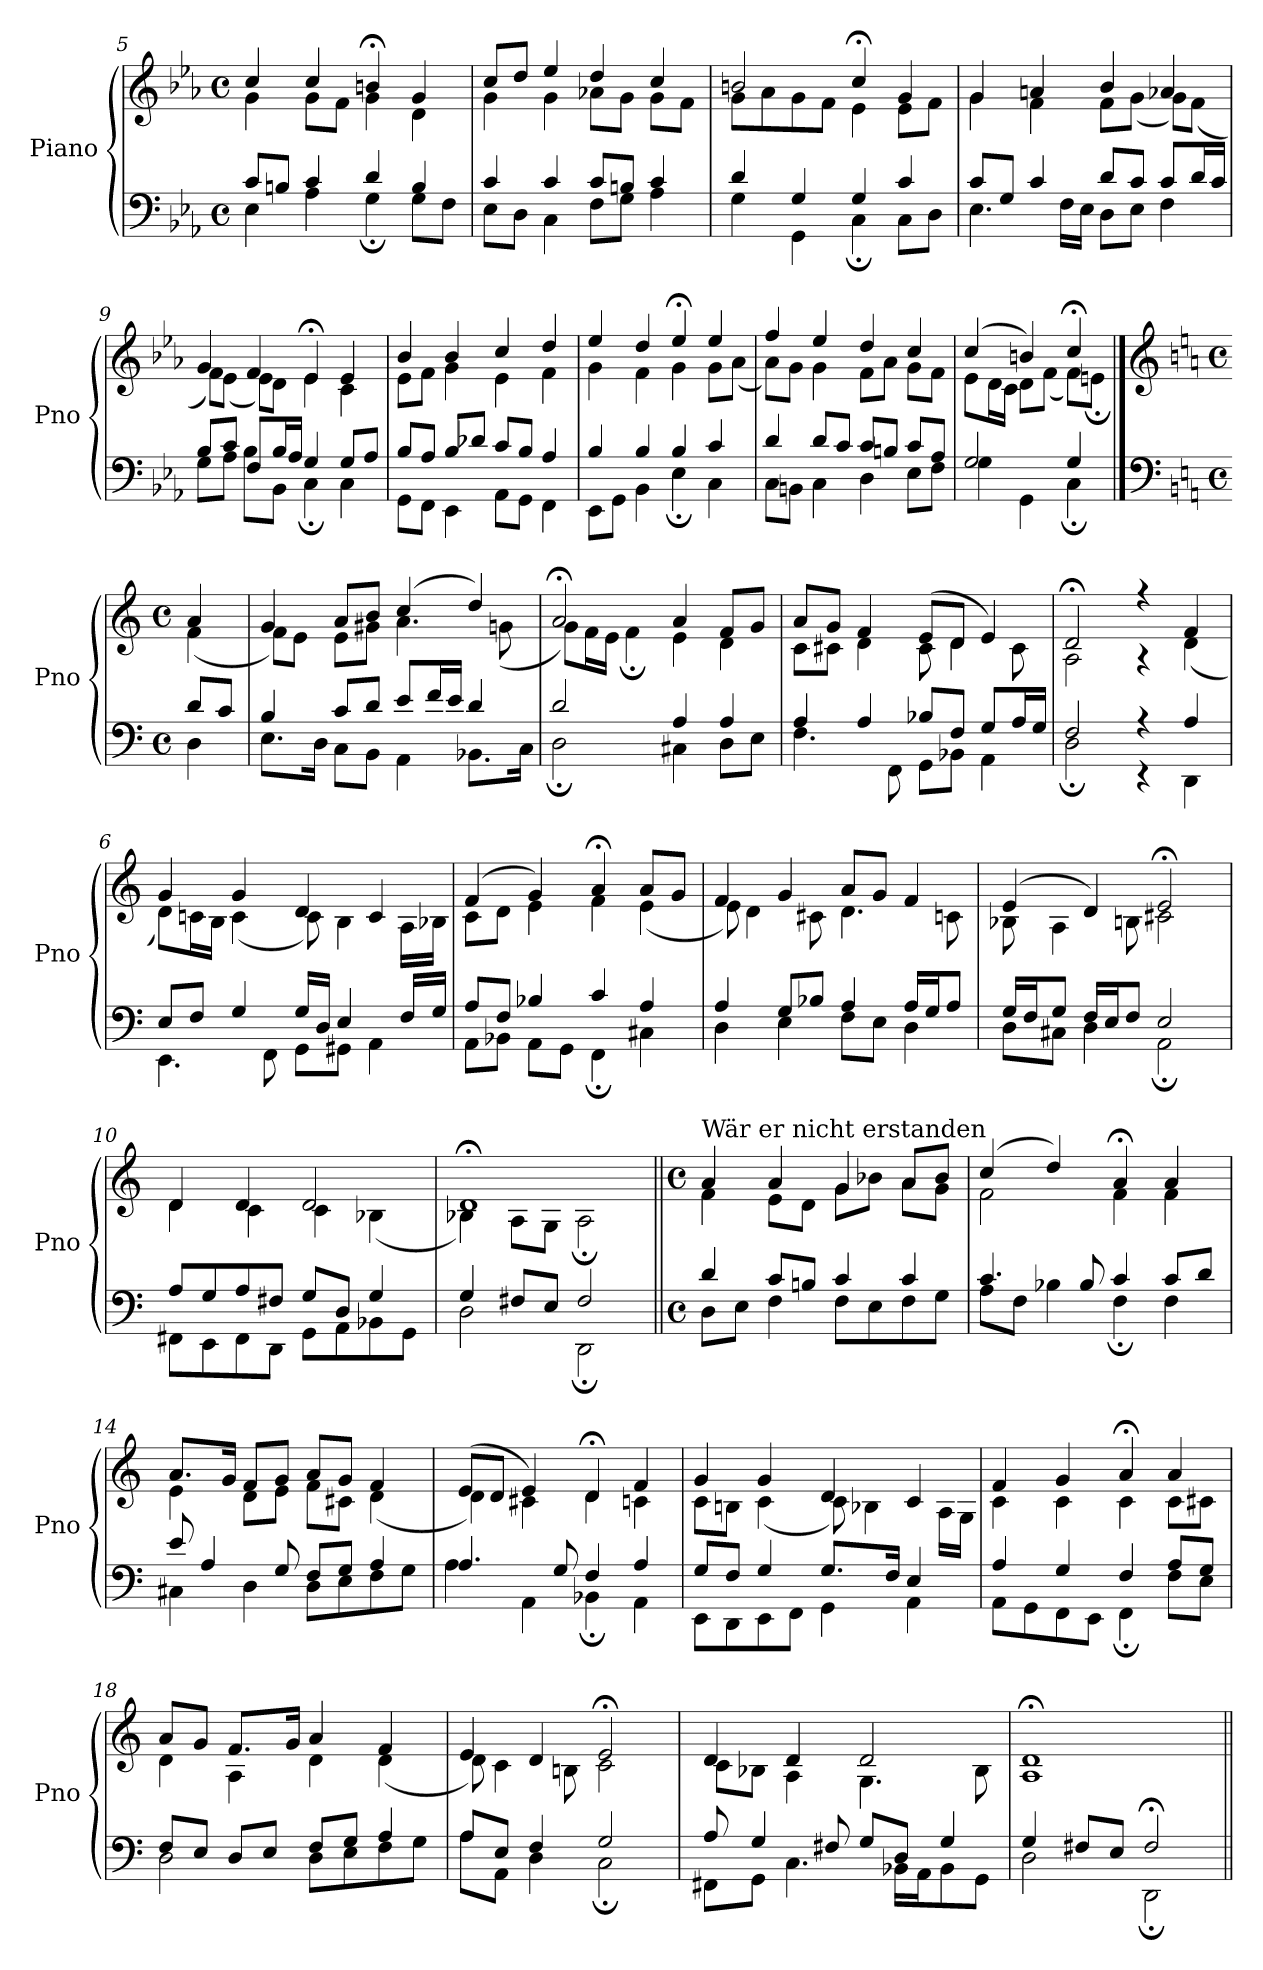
**kern	**kern
*part1	*part1
*staff2	*staff1
*I"Piano	*
*I'Pno	*
*clefF4	*clefG2
*k[b-e-a-]	*k[b-e-a-]
*M4/4	*M4/4
*met(c)	*met(c)
=5	=5
*^	*^
8c/L	4E-\	4cc/	4g\
8Bn/J	.	.	.
4c/	4A-\	4cc/	8g\L
.	.	.	8f\J
4d/	4G;\	4bn;</	4g\
4B/	8G\L	4g/	4d\
.	8F\J	.	.
=6	=6	=6	=6
4c/	8E-\L	8cc/L	4g\
.	8D\J	8dd/J	.
4c/	4C\	4ee-/	4g\
8c/L	8F\L	4dd/	8a-X\L
8Bn/J	8G\J	.	8g\J
4c/	4A-\	4cc/	8g\L
.	.	.	8f\J
=7	=7	=7	=7
4d/	4G\	2bn/	8g\L
.	.	.	8a-\
4G/	4GG\	.	8g\
.	.	.	8f\J
4G/	4C;\	4cc;</	4e-\
4c/	8C\L	4g/	8e-\L
.	8D\J	.	8f\J
=8	=8	=8	=8
8c/L	4.E-\	4g/	4g\
8G/J	.	.	.
4c/	.	4an/	4f\
.	16F\LL	.	.
.	16E-\JJ	.	.
8d/L	8D\L	4b-/	8f\L
8c/J	8E-\J	.	(<8g\J
8c/L	4F\	4a-X/	8g\L)
16d/L	.	.	(<8f\J
16c/JJ	.	.	.
=9	=9	=9	=9
8B-/L	8G\L	4g/	8f\L)
8c/J	8A-\J	.	(<8e-\J
8F/L	8B-\L	4f/	8e-\L)
16B-/L	8BB-\J	.	8d\J
16A-/JJ	.	.	.
4G/	4C;\	4e-;</	4e-\
8G/L	4C\	4e-/	4c\
8A-/J	.	.	.
=10	=10	=10	=10
8B-/L	8GG\L	4b-/	8e-\L
8A-/J	8FF\J	.	8f\J
8B-/L	4EE-\	4b-/	4g\
8d-X/J	.	.	.
8c/L	8AA-\L	4cc/	4e-\
8B-/J	8GG\J	.	.
4A-/	4FF\	4dd/	4f\
=11	=11	=11	=11
4B-/	8EE-\L	4ee-/	4g\
.	8GG\J	.	.
4B-/	4BB-\	4dd/	4f\
4B-/	4E-;\	4ee-;</	4g\
4c/	4C\	4ee-/	8g\L
.	.	.	(<8a-\J
=12	=12	=12	=12
4d/	8C\L	4ff/	8a-\L)
.	8BBn\J	.	8g\J
8d/L	4C\	4ee-/	4g\
8c/J	.	.	.
8c/L	4D\	4dd/	8f\L
8Bn/J	.	.	8a-\J
8c/L	8E-\L	4cc/	8g\L
8A-/J	8F\J	.	8f\J
=13	=13	=13	=13
2G/	4G\	(>4cc/	8e-\L
.	.	.	16d\L
.	.	.	16c\JJ
.	4GG\	4bn/)	8d\L
.	.	.	(<8f\J
4G/	4C;\	4cc;</	8f\L)
.	.	.	8en;\J
==1	==1	==1	==1
*clefF4	*	*clefG2	*
*k[]	*	*k[]	*
*M4/4	*	*M4/4	*
*met(c)	*	*met(c)	*
8d/L	4D\	4a/	(<4f\
8c/J	.	.	.
=2	=2	=2	=2
4B/	8.E\L	4g/	8f\L)
.	.	.	8e\J
.	16D\Jk	.	.
8c/L	8C\L	8a/L	8e\L
8d/J	8BB\J	8b/J	8g#X\J
8e/L	4AA\	(>4cc/	4.a\
16f/L	.	.	.
16e/JJ	.	.	.
4d/	8.BB-X\L	4dd/)	.
.	.	.	(<8gn\
.	16C\Jk	.	.
=3	=3	=3	=3
2d/	2D;\	2a;</	8g\L)
.	.	.	16f\L
.	.	.	16e\JJ
.	.	.	4f;\
4A/	4C#X\	4a/	4e\
4A/	8D\L	8f/L	4d\
.	8E\J	8g/J	.
=4	=4	=4	=4
4A/	4.F\	8a/L	8c\L
.	.	8g/J	8c#X\J
4A/	.	4f/	4d\
.	8FF\	.	.
8B-X/L	8GG\L	(>8e/L	8c#\
8F/J	8BB-X\J	8d/J	4d\
8G/L	4AA\	4e/)	.
16A/L	.	.	8c#\
16G/JJ	.	.	.
=5	=5	=5	=5
2F/	2D;\	2d;</	2A\
4r	4r	4r	4r
4A/	4DD\	4f/	(<4d\
=6	=6	=6	=6
8E/L	4.EE\	4g/	8d\L)
8F/J	.	.	16cn\L
.	.	.	16B\JJ
4G/	.	4g/	(<4c\
.	8FF\	.	.
16G/LL	8GG\L	4d/	8c\)
16D/JJ	.	.	.
4E/	8GG#X\J	.	4B\
.	4AA\	4c/	.
16F/LL	.	.	16A\LL
16G/JJ	.	.	16B-X\JJ
=7	=7	=7	=7
8A/L	8AA\L	(>4f/	8c\L
8F/J	8BB-X\J	.	8d\J
4B-X/	8AA\L	4g/)	4e\
.	8GG\J	.	.
4c/	4FF;\	4a;</	4f\
4A/	4C#X\	8a/L	(<4e\
.	.	8g/J	.
=8	=8	=8	=8
4A/	4D\	4f/	8e\)
.	.	.	4d\
8G/L	4E\	4g/	.
8B-X/J	.	.	8c#X\
4A/	8F\L	8a/L	4.d\
.	8E\J	8g/J	.
16A/LL	4D\	4f/	.
16G/J	.	.	.
8A/J	.	.	8cn\
=9	=9	=9	=9
16G/LL	8D\L	(>4e/	8B-X\
16F/J	.	.	.
8G/J	8C#X\J	.	4A\
16F/LL	4D\	4d/)	.
16E/J	.	.	.
8F/J	.	.	8Bn\
2E/	2AA;\	2e;</	2c#X\
=10	=10	=10	=10
8A/L	8FF#X\L	4d/	4d\
8G/	8EE\	.	.
8A/	8FF#\	4d/	4c\
8F#X/J	8DD\J	.	.
8G/L	8GG\L	2d/	4c\
8D/J	8AA\	.	.
4G/	8BB-X\	.	(<4B-X\
.	8GG\J	.	.
=11	=11	=11	=11
4G/	2D\	1d;<	4B-X\)
8F#X/L	.	.	8A\L
8E/J	.	.	8G\J
2F#/	2DD;\	.	2A;\
=12||	=12||	=12||	=12||
*M4/4	*	*M4/4	*
*met(c)	*	*met(c)	*
!	!	!LO:TX:a:t=Wär er nicht erstanden	!
4d/	8D\L	4a/	4f\
.	8E\J	.	.
8c/L	4F\	4a/	8e\L
8Bn/J	.	.	8d\J
4c/	8F\L	4g/	8g\L
.	8E\	.	8b-X\J
4c/	8F\	8a/L	8a\L
.	8G\J	8b-/J	8g\J
=13	=13	=13	=13
4.c/	8A\L	(>4cc/	2f\
.	8F\J	.	.
.	4B-X\	4dd/)	.
8B-/	.	.	.
4c/	4F;\	4a;</	4f\
8c/L	4F\	4a/	4f\
8d/J	.	.	.
=14	=14	=14	=14
8e/	4C#X\	8.a/L	4e\
4A/	.	.	.
.	.	16g/Jk	.
.	4D\	8f/L	8d\L
8G/	.	8g/J	8e\J
8F/L	8D\L	8a/L	8f\L
8G/J	8E\	8g/J	8c#X\J
4A/	8F\	4f/	(<4d\
.	8G\J	.	.
=15	=15	=15	=15
4.A/	4A\	(>8e/L	4d\)
.	.	8d/J	.
.	4AA\	4e/)	4c#X\
8G/	.	.	.
4F/	4BB-X;\	4d;</	4d\
4A/	4AA\	4f/	4cn\
=16	=16	=16	=16
8G/L	8EE\L	4g/	8c\L
8F/J	8DD\	.	8Bn\J
4G/	8EE\	4g/	(<4c\
.	8FF\J	.	.
8.G/L	4GG\	4d/	8c\)
.	.	.	4B-X\
16F/Jk	.	.	.
4E/	4AA\	4c/	.
.	.	.	16A\LL
.	.	.	16G\JJ
=17	=17	=17	=17
4A/	8AA\L	4f/	4c\
.	8GG\	.	.
4G/	8FF\	4g/	4c\
.	8EE\J	.	.
4F/	4FF;\	4a;</	4c\
8A/L	8F\L	4a/	8c\L
8G/J	8E\J	.	8c#X\J
=18	=18	=18	=18
8F/L	2D\	8a/L	4d\
8E/J	.	8g/J	.
8D/L	.	8.f/L	4A\
8E/J	.	.	.
.	.	16g/Jk	.
8F/L	8D\L	4a/	4d\
8G/J	8E\	.	.
4A/	8F\	4f/	(<4d\
.	8G\J	.	.
=19	=19	=19	=19
8A/L	8A\L	4e/	8d\)
8E/J	8AA\J	.	4c\
4F/	4D\	4d/	.
.	.	.	8Bn\
2G/	2C;\	2e;</	2c\
=20	=20	=20	=20
8A/	8FF#X\L	4d/	8c\L
4G/	8GG\J	.	8B-X\J
.	4.C\	4d/	4A\
8F#X/	.	.	.
8G/L	.	2d/	4.G\
8D/J	16BB-X\LL	.	.
.	16AA\J	.	.
4G/	8BB-\	.	.
.	8GG\J	.	8B-\
=21	=21	=21	=21
4G/	2D\	1d;<	1A
8F#X/L	.	.	.
8E/J	.	.	.
2F#;</	2DD;\	.	.
*v	*v	*	*
*	*v	*v
=||	=||
*-	*-
